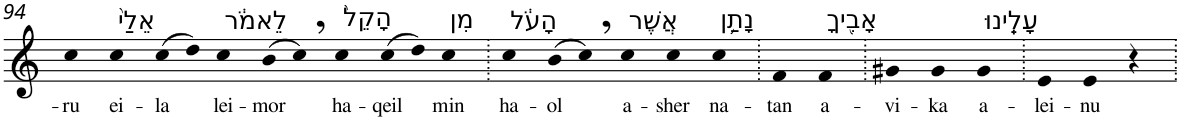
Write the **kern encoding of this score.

**kern	**text
*part1	*part1
*staff1	*staff1
*I"Piano	*
*I'Pno	*
!!LO:PB:g=z
*clefG2	*
*k[]	*
=94	=94
!	!LO:LY:b
4cc	-ru
!LO:TX:a:t=אֵלַי֙	!
!	!LO:LY:b
4cc	ei-
!	!LO:LY:b
(>8cc	-la
8dd)	.
!LO:TX:a:t=לֵאמֹ֔ר	!
!	!LO:LY:b
4cc	lei-
!	!LO:LY:b
(>8b	-mor
8cc,)	.
!LO:TX:a:t=הָקֵל֙	!
!	!LO:LY:b
4cc	ha-
!	!LO:LY:b
(>8cc	-qeil
8dd)	.
!LO:TX:a:t=מִן	!
!	!LO:LY:b
4cc	min
=95.	=95.
!LO:TX:a:t=הָעֹ֔ל	!
!	!LO:LY:b
4cc	ha-
!	!LO:LY:b
(>8b	-ol
8cc,)	.
!LO:TX:a:t=אֲשֶׁר	!
!	!LO:LY:b
4cc	a-
!	!LO:LY:b
4cc	-sher
!LO:TX:a:t=נָתַ֥ן	!
!	!LO:LY:b
4cc	na-
=96.	=96.
!	!LO:LY:b
4f	-tan
!LO:TX:a:t=אָבִ֖יךָ	!
!	!LO:LY:b
4f	a-
=97.	=97.
!	!LO:LY:b
4g#X	-vi-
!	!LO:LY:b
4g#	-ka
!LO:TX:a:t=עָלֵֽינוּ	!
!	!LO:LY:b
4g#	a-
=98.	=98.
!	!LO:LY:b
4e	-lei-
!	!LO:LY:b
4e	-nu
4r	.
=.	=.
*-	*-
